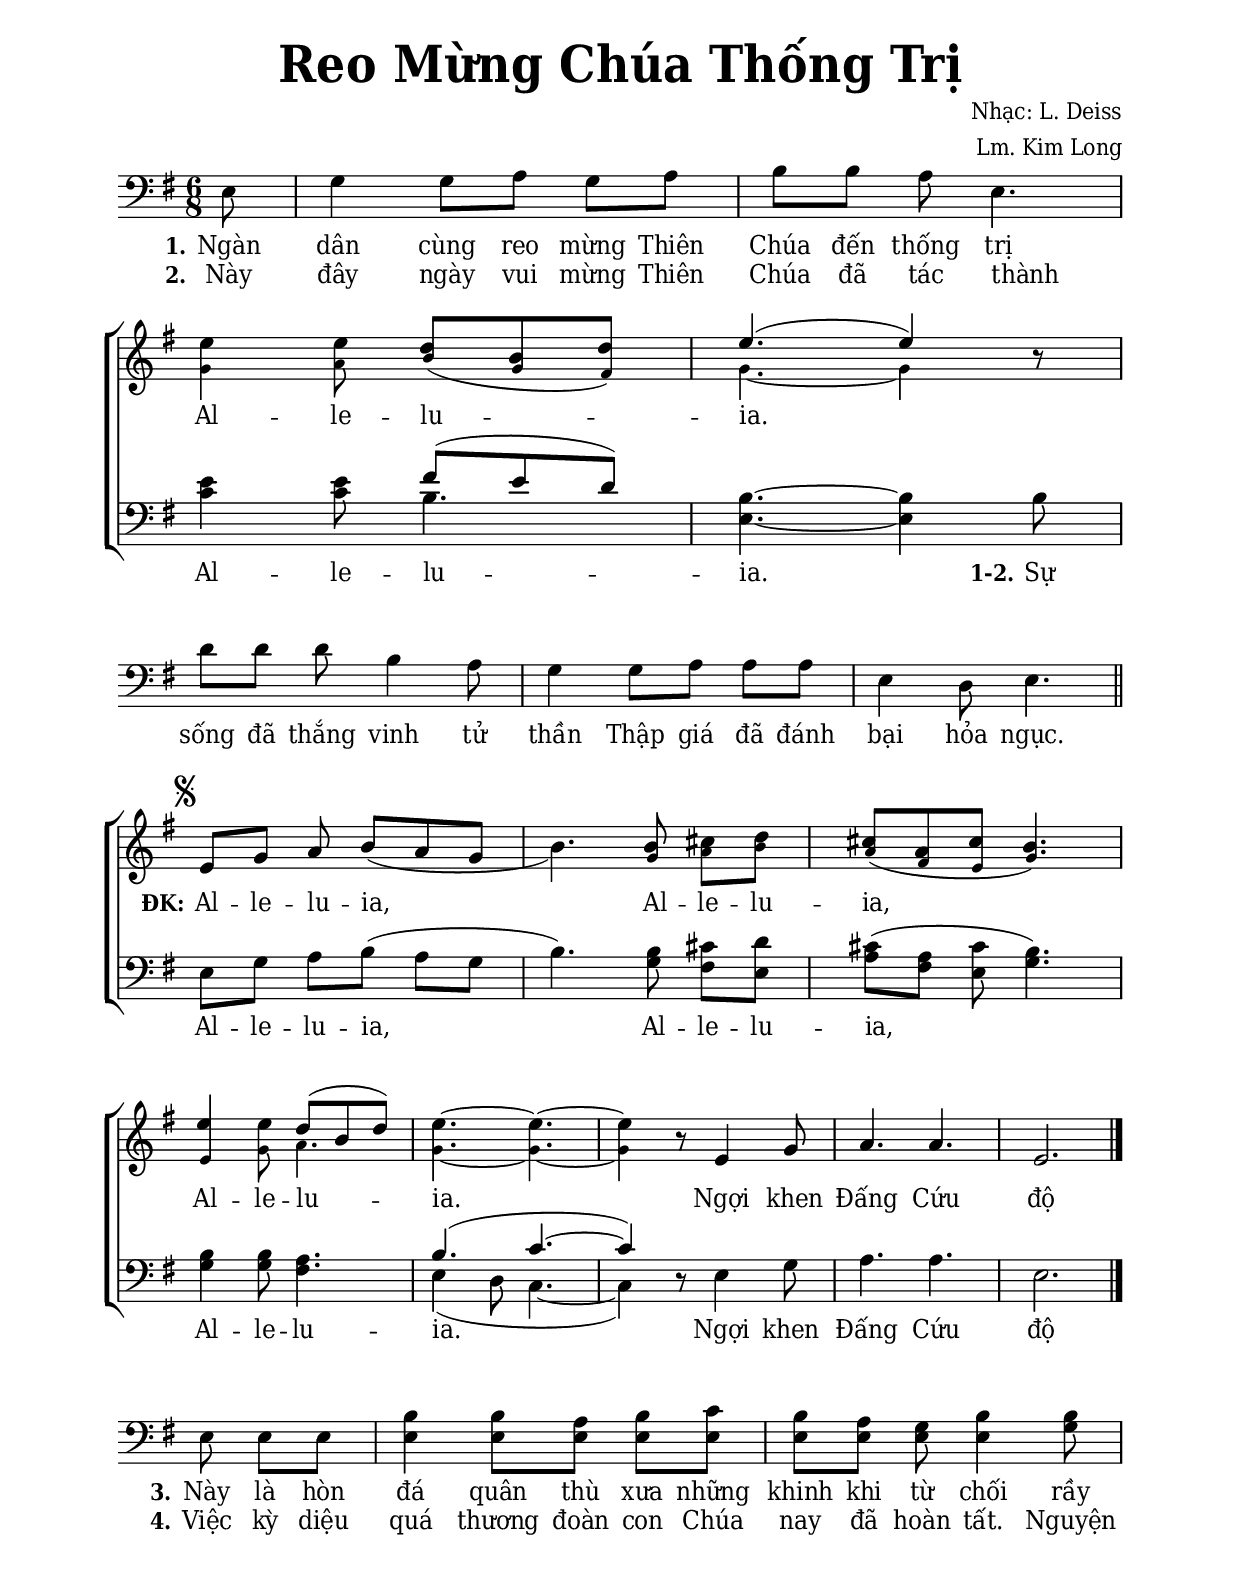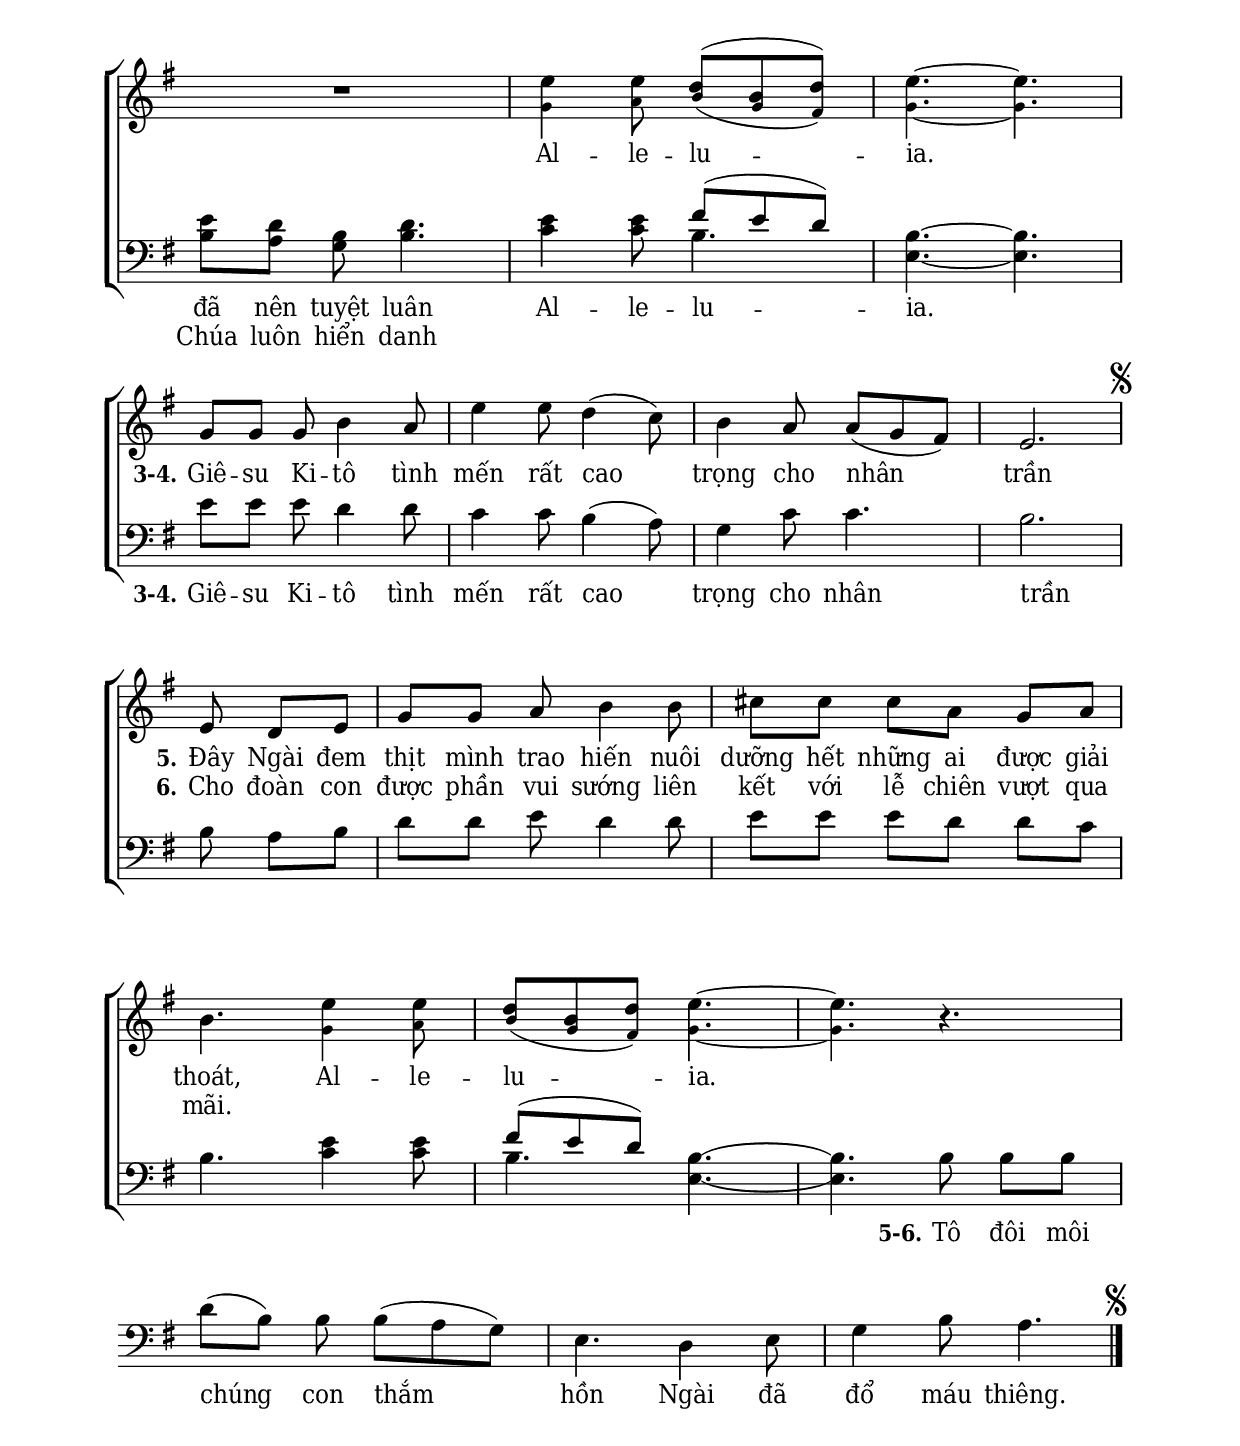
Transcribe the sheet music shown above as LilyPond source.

% Cài đặt chung
\version "2.22.1"
\include "english.ly"

\header {
  title = \markup { \fontsize #3 "Reo Mừng Chúa Thống Trị" }
  composer = "Nhạc: L. Deiss"
  arranger = "Lm. Kim Long"
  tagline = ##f
}

% Nhạc
nhacDiepKhucSop = \relative c'' {
  \partial 8 r8 |
  R2.*2
  e4 e8 d ([b d]) |
  e4. (e4) r8 | \break
  R2.*3
  e,8 g a b _([a g] |
  b4.) b8 cs d |
  cs ([a cs] b4.) |
  e4 e8 d ([b d]) |
  e4. ~ e4. ~ |
  e4 r8 e,4 g8 |
  a4. a |
  e2. \bar "|." \break
  
  \partial 4. r4. |
  R2.*3
  e'4 e8 d ^([b d]) |
  e4. ~ e |
  g,8 g g b4 a8 |
  e'4 e8 d4 (c8) |
  b4 a8 a ([g fs]) |
  e2.
  \once \override Score.RehearsalMark #'break-visibility = #end-of-line-visible
  \once \override Score.RehearsalMark.font-size = #0.1
  \mark \markup { \musicglyph #"scripts.segno" }
  \break
  
  \partial 4. e8 d e |
  g g a b4 b8 |
  cs cs cs a g a |
  b4.
  e4 e8 |
  d ([b d]) e4. ~ |
  e4.
  r4. |
  R2.*3 \bar "|."
}

nhacDiepKhucAlto = \relative c'' {
  r8 |
  R2.*2
  g4 a8 b ([g fs]) |
  g4. ~ g4 r8 |
  R2.*3
  e8 g a b ([a g] |
  b4.) g8 a b |
  a ([fs e] g4.) |
  e4 g8 a4. |
  g4. ~ g4. ~ |
  g4 r8 e4 g8 |
  a4. a |
  e2. |
  
  r4.
  R2.*3
  g4 a8 b _([g fs]) |
  g4. ~ g |
  g8 g g b4 a8 |
  e'4 e8 d4 (c8) |
  b4 a8 a ([g fs]) |
  e2. |
  e8 d e |
  g g a b4 b8 |
  cs cs cs a g a |
  b4. g4 a8 |
  b ([g fs]) g4. ~ |
  g4. r4. |
  R2.*3
}

nhacDiepKhucBas = \relative c {
  e8 |
  g4 g8 a g a |
  b b a e4. |
  <e' c>4 <e c>8
  <<
    {
      \voiceOne
      fs ([e d])
    }
    \new Voice = "splitpart" {
	    \voiceTwo
      b4.
    }
  >>
  \oneVoice
  <b e,>4. ~ <b e,>4 b8 |
  d d d b4 a8 |
  g4 g8 a a a |
  e4 d8 e4. \bar "||" \break
  \once \override Score.RehearsalMark.font-size = #0.1
  \mark \markup { \musicglyph #"scripts.segno" }
  
  e8 g a b (a g |
  b4.)
  <<
    {
      b8 cs d |
      cs (a cs b4.) |
      b4 b8 a4.
    }
    {
      g8 fs e |
      a (fs e g4.) |
      g4 g8 fs4.
    }
  >>
  <<
    {
      \voiceOne
      b4. (c4. ~ |
      c4)
    }
    \new Voice = "splitpart" {
	    \voiceTwo
      e,4 (d8 c4. ~ |
      c4)
    }
  >>
  \oneVoice
  r8 e4 g8 |
  a4. a4. |
  e2. |
  
  \partial 4. e8 e e |
  <<
    {
      b'4 b8 a b c |
      b a g b4 b8 |
      e d b d4. |
      e4 e8
    }
    {
      e,4 e8 e e e |
      e e e e4 g8 |
      b a g b4.
      c4 c8
    }
  >>
  <<
    {
      \voiceOne
      fs8 ([e d])
    }
    \new Voice = "splitpart" {
	    \voiceTwo
      b4.
    }
  >>
  \oneVoice
  <b e,>4. ~ <b e,>4. |
  e8 e e d4 d8 |
  c4 c8 b4 (a8) |
  g4 c8 c4. |
  b2. |
  \partial 4. b8 a b |
  d8 d e d4 d8 |
  e e e d d c |
  b4. <e c>4 <e c>8 |
  <<
    {
      \voiceOne
      fs8 ([e d])
    }
    \new Voice = "splitpart" {
	    \voiceTwo
      b4.
    }
  >>
  \oneVoice
  <b\=1^( e,\=2_(>4. <b\=1) e,\=2)>4. b8 b b |
  d (b) b b ([a g]) |
  e4. d4 e8 |
  g4 b8 a4.
  \once \override Score.RehearsalMark.font-size = #0.1
  \mark \markup { \musicglyph #"scripts.segno" }
}

% Lời
loiDiepKhucSopMot = \lyricmode {
  Al -- le -- lu -- ia.
  \set stanza = "ĐK:"
  Al -- le -- lu -- ia,
  Al -- le -- lu -- ia, Al -- le -- lu -- ia.
  Ngợi khen Đấng Cứu độ
  Al -- le -- lu -- ia.
  \set stanza = "3-4."
  Giê -- su Ki -- tô tình mến rất cao trọng cho nhân trần
  \set stanza = "5."
  Đây Ngài đem thịt mình trao hiến
  nuôi dưỡng hết những ai được giải thoát,
  Al -- le -- lu -- ia.
}

loiDiepKhucSopHai = \lyricmode {
  \repeat unfold 37 { _ }
  \set stanza = "6."
  Cho đoàn con được phần vui sướng liên kết với lễ chiên vượt qua mãi.
}

loiDiepKhucBasMot = \lyricmode {
  \set stanza = "1."
  Ngàn dân cùng reo mừng Thiên Chúa đến thống trị
  Al -- le -- lu -- ia.
  \set stanza = "1-2."
  Sự sống đã thắng vinh tử thần
  Thập giá đã đánh bại hỏa ngục.
  Al -- le -- lu -- ia, Al -- le -- lu -- ia,
  Al -- le -- lu -- ia.
  Ngợi khen Đấng Cứu độ
  \set stanza = "3."
  Này là hòn đá quân thù xưa những khinh khi từ chối
  rầy đã nên tuyệt luân
  Al -- le -- lu -- ia.
  \set stanza = "3-4."
  Giê -- su Ki -- tô tình mến rất cao trọng cho nhân trần
  \repeat unfold 19 { _ }
  \set stanza = "5-6."
  Tô đôi môi chúng con thắm hồn Ngài đã đổ máu thiêng.
}

loiDiepKhucBasHai = \lyricmode {
  \set stanza = "2."
  Này đây ngày vui mừng Thiên Chúa đã tác thành
  \repeat unfold 35 { _ }
  \set stanza = "4."
  Việc kỳ diệu quá thương đoàn con Chúa nay đã hoàn tất.
  Nguyện Chúa luôn hiển danh
}

% Dàn trang
\paper {
  #(set-paper-size "a4")
  top-margin = 20\mm
  bottom-margin = 20\mm
  left-margin = 20\mm
  right-margin = 20\mm
  indent = #0
  #(define fonts
    (make-pango-font-tree
      "Deja Vu Serif Condensed"
      "Deja Vu Serif Condensed"
      "Deja Vu Serif Condensed"
      (/ 20 20)))
  print-page-number = #f
  %page-count = #1
}

TongNhip = {
  \key g \major \time 6/8
  \set Timing.beamExceptions = #'()
  \set Timing.baseMoment = #(ly:make-moment 1/4)
  \set Timing.beatStructure = #'(1 1 1)
}

% Đổi kích thước nốt cho bè phụ
notBePhu =
#(define-music-function (font-size music) (number? ly:music?)
   (for-some-music
     (lambda (m)
       (if (music-is-of-type? m 'rhythmic-event)
           (begin
             (set! (ly:music-property m 'tweaks)
                   (cons `(font-size . ,font-size)
                         (ly:music-property m 'tweaks)))
             #t)
           #f))
     music)
   music)

\score {
  \new ChoirStaff <<
    \new Staff \with {
        \consists "Merge_rests_engraver"
        printPartCombineTexts = ##f
      }
      <<
      \new Voice \TongNhip \partCombine 
        \nhacDiepKhucSop
        \notBePhu -2 { \nhacDiepKhucAlto }
      \new NullVoice = beSop \nhacDiepKhucSop
      \new Lyrics \lyricsto beSop \loiDiepKhucSopMot
      \new Lyrics \lyricsto beSop \loiDiepKhucSopHai
    >>
    \new Staff <<
        \clef "bass"
        \new Voice = beBas {
          \TongNhip \nhacDiepKhucBas
        }
      \new Lyrics \lyricsto beBas \loiDiepKhucBasMot
      \new Lyrics \lyricsto beBas \loiDiepKhucBasHai
    >>
  >>
  \layout {
    %\override Staff.TimeSignature.transparent = ##t
    \override Lyrics.LyricSpace.minimum-distance = #1.2
    \override LyricHyphen.minimum-distance = #1.5
    \override Score.BarNumber.break-visibility = ##(#f #f #f)
    \override Score.SpacingSpanner.uniform-stretching = ##t
    \context {
      \Staff \RemoveEmptyStaves
      \override VerticalAxisGroup.remove-first = ##t
    }
  }
}
